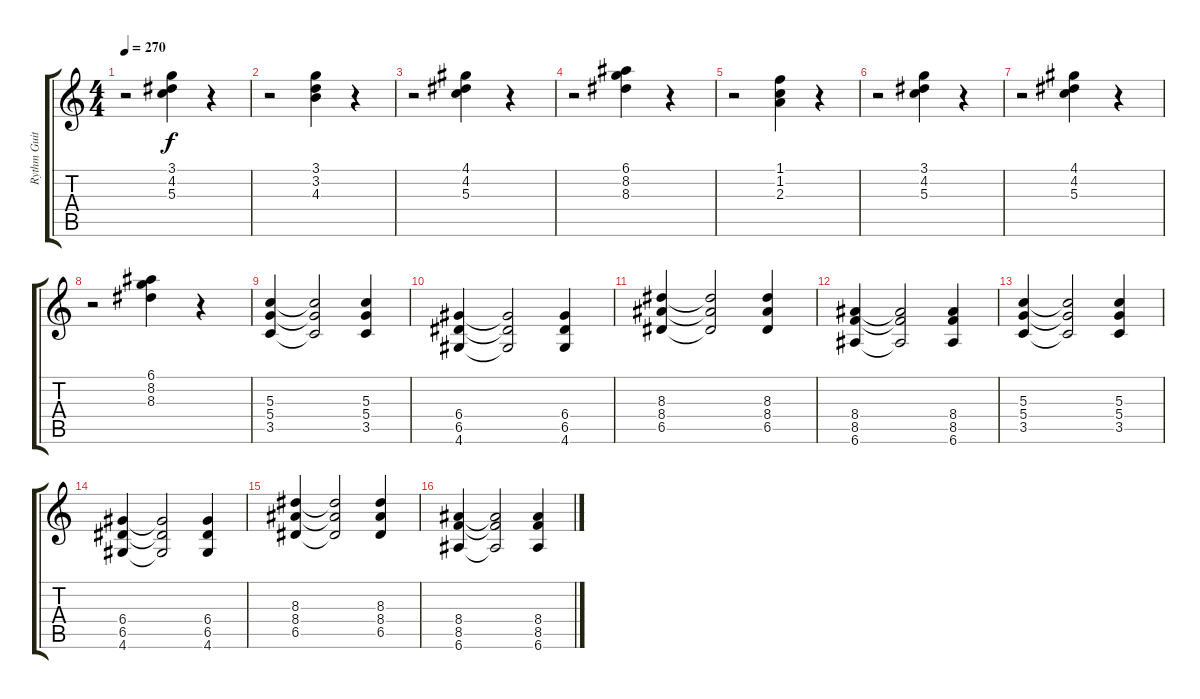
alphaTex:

\track ("Rythm Guitar" "Rythm Guit") {instrument overdrivenguitar}
\staff {score tabs}
\tuning (E4 B3 G3 D3 A2 E2) {hide}
\ts (4 4)
\tempo 270
\clef g2
\ks c
r.2{dy f} (3.1 4.2 5.3).4 r.4 |
r.2 (3.1 3.2 4.3).4 r.4 |
r.2 (4.1 4.2 5.3).4 r.4 |
r.2 (6.1 8.2 8.3).4 r.4 |
r.2 (1.1 1.2 2.3).4 r.4 |
r.2 (3.1 4.2 5.3).4 r.4 |
r.2 (4.1 4.2 5.3).4 r.4 |
r.2 (6.1 8.2 8.3).4 r.4 |
(5.3 5.4 3.5).4 (5.3{t} 5.4{t} 3.5{t}).2 (5.3 5.4 3.5).4 |
(6.4 6.5 4.6).4 (6.4{t} 6.5{t} 4.6{t}).2 (6.4 6.5 4.6).4 |
(8.3 8.4 6.5).4 (8.3{t} 8.4{t} 6.5{t}).2 (8.3 8.4 6.5).4 |
(8.4 8.5 6.6).4 (8.4{t} 8.5{t} 6.6{t}).2 (8.4 8.5 6.6).4 |
(5.3 5.4 3.5).4 (5.3{t} 5.4{t} 3.5{t}).2 (5.3 5.4 3.5).4 |
(6.4 6.5 4.6).4 (6.4{t} 6.5{t} 4.6{t}).2 (6.4 6.5 4.6).4 |
(8.3 8.4 6.5).4 (8.3{t} 8.4{t} 6.5{t}).2 (8.3 8.4 6.5).4 |
(8.4 8.5 6.6).4 (8.4{t} 8.5{t} 6.6{t}).2 (8.4 8.5 6.6).4
